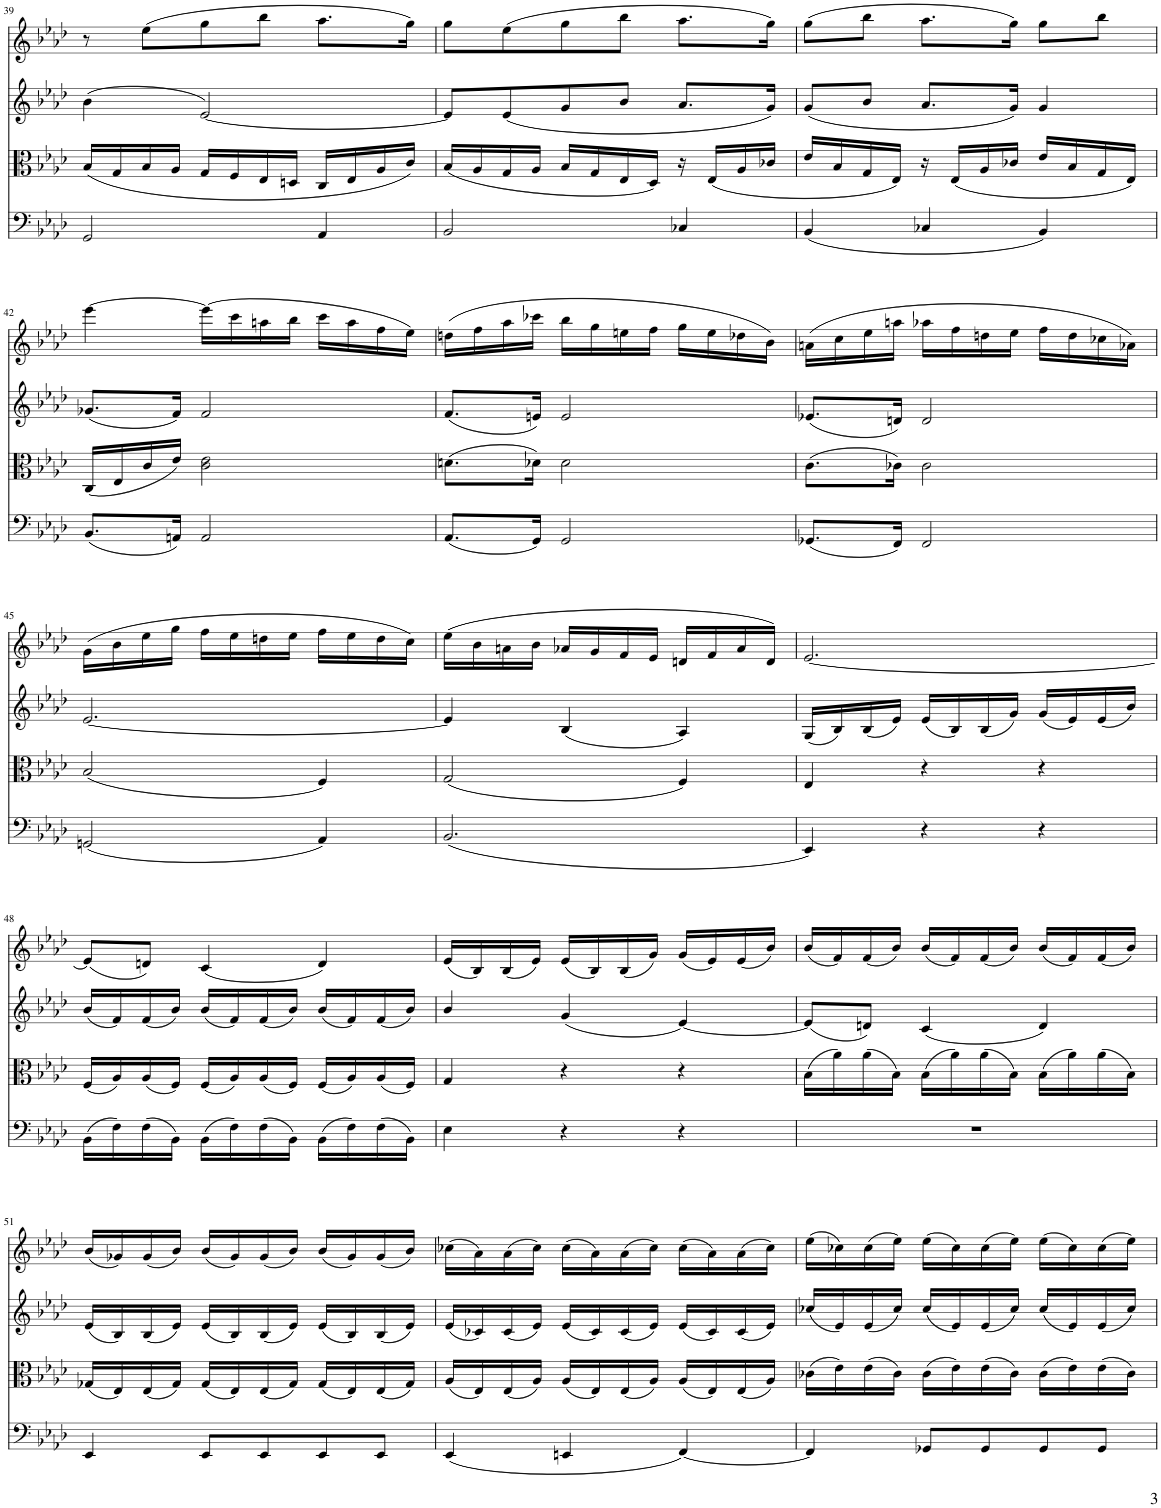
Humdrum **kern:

**kern	**kern	**kern	**kern
*part4	*part3	*part2	*part1
*staff4	*staff3	*staff2	*staff1
*I"Piano	*I"Piano	*I"Piano	*I"Piano
*I'Pno	*I'Pno	*I'Pno	*I'Pno
!!LO:PB:g=z
*clefF4	*clefC3	*clefG2	*clefG2
*k[b-e-a-d-]	*k[b-e-a-d-]	*k[b-e-a-d-]	*k[b-e-a-d-]
*M3/4	*M3/4	*M3/4	*M3/4
=39	=39	=39	=39
2GG/	(16B-/LL	(4b-\	8r
.	16G/	.	.
.	16B-/	.	(8ee-\L
.	16A-/JJ	.	.
.	16G/LL	[2e-/)	8gg\
.	16F/	.	.
.	16E-/	.	8bb-\J
.	16Dn/JJ	.	.
4AA-/	16C/LL	.	8.aa-\L
.	16E-/	.	.
.	16A-/	.	.
.	16c/JJ)	.	16gg\Jk)
=40	=40	=40	=40
2BB-/	(16B-/LL	8e-/L]	8gg\L
.	16A-/	.	.
.	16G/	(8e-/	(8ee-\
.	16A-/JJ	.	.
.	16B-/LL	8g/	8gg\
.	16G/	.	.
.	16E-/	8b-/J	8bb-\J
.	16D-/JJ)	.	.
4C-X/	16r	8.a-/L	8.aa-\L
.	(16E-/LL	.	.
.	16A-/	.	.
.	16c-X/JJ	16g/Jk)	16gg\Jk)
=41	=41	=41	=41
(4BB-/	16e-/LL	(8g/L	(8gg\L
.	16B-/	.	.
.	16G/	8b-/J	8bb-\J
.	16E-/JJ)	.	.
4C-X/	16r	8.a-/L	8.aa-\L
.	(16E-/LL	.	.
.	16A-/	.	.
.	16c-X/JJ	16g/Jk)	16gg\Jk)
4BB-/)	16e-/LL	4g/	8gg\L
.	16B-/	.	.
.	16G/	.	8bb-\J
.	16E-/JJ)	.	.
!!LO:LB:g=z
=42	=42	=42	=42
(8.BB-/L	(16C/LL	(8.g-X/L	[4eee-\
.	16E-/	.	.
.	16c/	.	.
16AAn/Jk)	16e-/JJ)	16f/Jk)	.
2AA/	2c\ 2e-\	2f/	(16eee-\LL]
.	.	.	16ccc\
.	.	.	16aan\
.	.	.	16bb-\JJ
.	.	.	16ccc\LL
.	.	.	16aa\
.	.	.	16ff\
.	.	.	16ee-\JJ)
=43	=43	=43	=43
(8.AA-/L	(8.dn\L	(8.f/L	(16ddn\LL
.	.	.	16ff\
.	.	.	16aa-\
16GG/Jk)	16d-X\Jk)	16en/Jk)	16ccc-X\JJ
2GG/	2d-\	2e/	16bb-\LL
.	.	.	16gg\
.	.	.	16een\
.	.	.	16ff\JJ
.	.	.	16gg\LL
.	.	.	16ee\
.	.	.	16dd-X\
.	.	.	16b-\JJ)
=44	=44	=44	=44
(8.GG-X/L	(8.c\L	(8.e-X/L	(16an\LL
.	.	.	16cc\
.	.	.	16ee-\
16FF/Jk)	16c-X\Jk)	16dn/Jk)	16aan\JJ
2FF/	2c-\	2d/	16aa-X\LL
.	.	.	16ff\
.	.	.	16ddn\
.	.	.	16ee-\JJ
.	.	.	16ff\LL
.	.	.	16dd\
.	.	.	16cc-X\
.	.	.	16a-X\JJ)
!!LO:LB:g=z
=45	=45	=45	=45
(2GGn/	(2B-/	[2.e-/	(16g\LL
.	.	.	16b-\
.	.	.	16ee-\
.	.	.	16gg\JJ
.	.	.	16ff\LL
.	.	.	16ee-\
.	.	.	16ddn\
.	.	.	16ee-\JJ
4AA-/)	4F/)	.	16ff\LL
.	.	.	16ee-\
.	.	.	16dd\
.	.	.	16cc\JJ)
=46	=46	=46	=46
(2.BB-/	(2G/	4e-/]	(16ee-\LL
.	.	.	16b-\
.	.	.	16an\
.	.	.	16b-\JJ
.	.	(4B-/	16a-X/LL
.	.	.	16g/
.	.	.	16f/
.	.	.	16e-/JJ
.	4F/)	4A-/)	16dn/LL
.	.	.	16f/
.	.	.	16a-/
.	.	.	16d/JJ)
=47	=47	=47	=47
4EE-/)	4E-/	(16G/LL	[2.e-/
.	.	16B-/)	.
.	.	(16B-/	.
.	.	16e-/JJ)	.
4r	4r	(16e-/LL	.
.	.	16B-/)	.
.	.	(16B-/	.
.	.	16g/JJ)	.
4r	4r	(16g/LL	.
.	.	16e-/)	.
.	.	(16e-/	.
.	.	16b-/JJ)	.
!!LO:LB:g=z
=48	=48	=48	=48
(16BB-\LL	(16F/LL	(16b-/LL	(8e-/L]
16F\)	16A-/)	16f/)	.
(16F\	(16A-/	(16f/	8dn/J)
16BB-\JJ)	16F/JJ)	16b-/JJ)	.
(16BB-\LL	(16F/LL	(16b-/LL	(4c/
16F\)	16A-/)	16f/)	.
(16F\	(16A-/	(16f/	.
16BB-\JJ)	16F/JJ)	16b-/JJ)	.
(16BB-\LL	(16F/LL	(16b-/LL	4d/)
16F\)	16A-/)	16f/)	.
(16F\	(16A-/	(16f/	.
16BB-\JJ)	16F/JJ)	16b-/JJ)	.
=49	=49	=49	=49
4E-\	4G/	4b-/	(16e-/LL
.	.	.	16B-/)
.	.	.	(16B-/
.	.	.	16e-/JJ)
4r	4r	(4g/	(16e-/LL
.	.	.	16B-/)
.	.	.	(16B-/
.	.	.	16g/JJ)
4r	4r	[4e-/)	(16g/LL
.	.	.	16e-/)
.	.	.	(16e-/
.	.	.	16b-/JJ)
=50	=50	=50	=50
2.r	(16B-\LL	(8e-/L]	(16b-/LL
.	16a-\)	.	16f/)
.	(16a-\	8dn/J)	(16f/
.	16B-\JJ)	.	16b-/JJ)
.	(16B-\LL	(4c/	(16b-/LL
.	16a-\)	.	16f/)
.	(16a-\	.	(16f/
.	16B-\JJ)	.	16b-/JJ)
.	(16B-\LL	4d/)	(16b-/LL
.	16a-\)	.	16f/)
.	(16a-\	.	(16f/
.	16B-\JJ)	.	16b-/JJ)
!!LO:LB:g=z
=51	=51	=51	=51
4EE-/	(16G-X/LL	(16e-/LL	(16b-/LL
.	16E-/)	16B-/)	16g-X/)
.	(16E-/	(16B-/	(16g-/
.	16G-/JJ)	16e-/JJ)	16b-/JJ)
8EE-/L	(16G-/LL	(16e-/LL	(16b-/LL
.	16E-/)	16B-/)	16g-/)
8EE-/	(16E-/	(16B-/	(16g-/
.	16G-/JJ)	16e-/JJ)	16b-/JJ)
8EE-/	(16G-/LL	(16e-/LL	(16b-/LL
.	16E-/)	16B-/)	16g-/)
8EE-/J	(16E-/	(16B-/	(16g-/
.	16G-/JJ)	16e-/JJ)	16b-/JJ)
=52	=52	=52	=52
(4EE-/	(16A-/LL	(16e-/LL	(16cc-X\LL
.	16E-/)	16c-X/)	16a-\)
.	(16E-/	(16c-/	(16a-\
.	16A-/JJ)	16e-/JJ)	16cc-\JJ)
4EEn/	(16A-/LL	(16e-/LL	(16cc-\LL
.	16E-/)	16c-/)	16a-\)
.	(16E-/	(16c-/	(16a-\
.	16A-/JJ)	16e-/JJ)	16cc-\JJ)
[4FF/)	(16A-/LL	(16e-/LL	(16cc-\LL
.	16E-/)	16c-/)	16a-\)
.	(16E-/	(16c-/	(16a-\
.	16A-/JJ)	16e-/JJ)	16cc-\JJ)
=53	=53	=53	=53
4FF/]	(16c-X\LL	(16cc-X/LL	(16ee-\LL
.	16e-\)	16e-/)	16cc-X\)
.	(16e-\	(16e-/	(16cc-\
.	16c-\JJ)	16cc-/JJ)	16ee-\JJ)
8GG-X/L	(16c-\LL	(16cc-/LL	(16ee-\LL
.	16e-\)	16e-/)	16cc-\)
8GG-/	(16e-\	(16e-/	(16cc-\
.	16c-\JJ)	16cc-/JJ)	16ee-\JJ)
8GG-/	(16c-\LL	(16cc-/LL	(16ee-\LL
.	16e-\)	16e-/)	16cc-\)
8GG-/J	(16e-\	(16e-/	(16cc-\
.	16c-\JJ)	16cc-/JJ)	16ee-\JJ)
=	=	=	=
*-	*-	*-	*-
